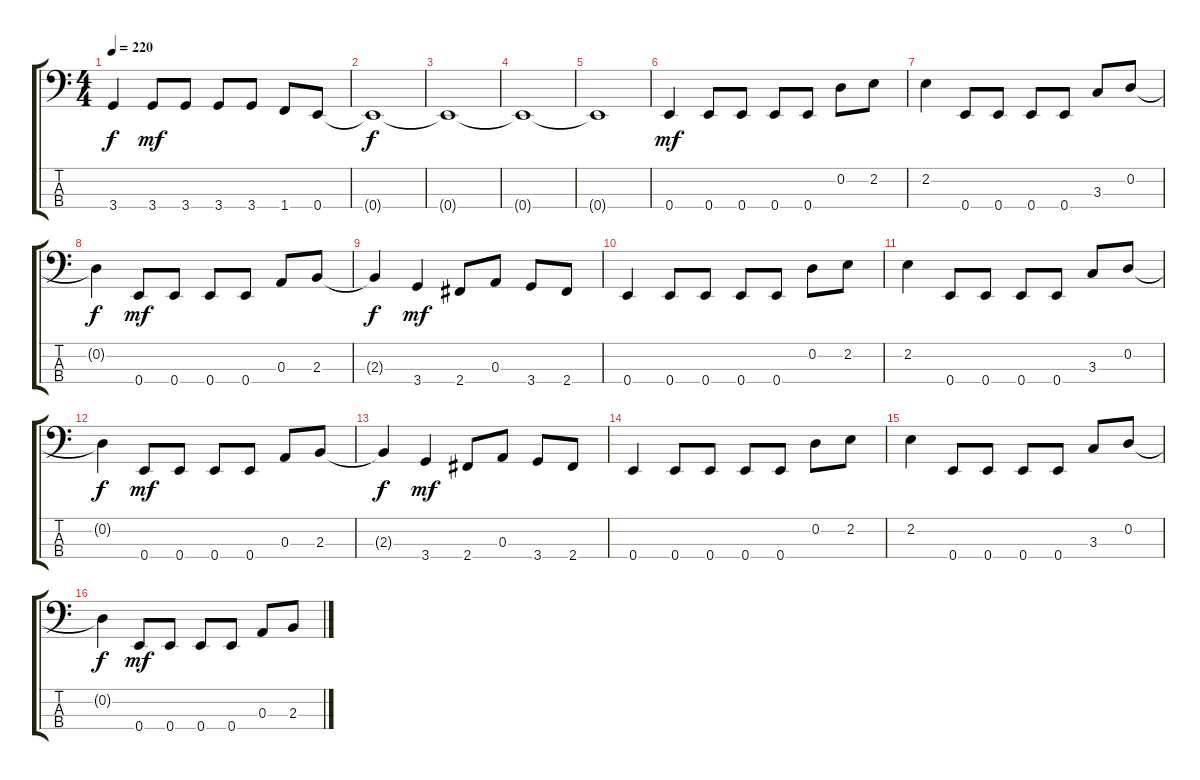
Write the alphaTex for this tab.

\track "" {instrument electricbassfinger}
\staff {score tabs}
\tuning (G2 D2 A1 E1) {hide}
\ts (4 4)
\tempo 220
\clef f4
\ks c
3.4{t}.4{dy f} 3.4.8{dy mf} 3.4.8 3.4.8 3.4.8 1.4.8 0.4.8 |
0.4{t}.1{dy f} |
0.4{t}.1 |
0.4{t}.1 |
0.4{t}.1 |
0.4.4{dy mf} 0.4.8 0.4.8 0.4.8 0.4.8 0.2.8 2.2.8 |
2.2.4 0.4.8 0.4.8 0.4.8 0.4.8 3.3.8 0.2.8 |
0.2{t}.4{dy f} 0.4.8{dy mf} 0.4.8 0.4.8 0.4.8 0.3.8 2.3.8 |
2.3{t}.4{dy f} 3.4.4{dy mf} 2.4.8 0.3.8 3.4.8 2.4.8 |
0.4.4 0.4.8 0.4.8 0.4.8 0.4.8 0.2.8 2.2.8 |
2.2.4 0.4.8 0.4.8 0.4.8 0.4.8 3.3.8 0.2.8 |
0.2{t}.4{dy f} 0.4.8{dy mf} 0.4.8 0.4.8 0.4.8 0.3.8 2.3.8 |
2.3{t}.4{dy f} 3.4.4{dy mf} 2.4.8 0.3.8 3.4.8 2.4.8 |
0.4.4 0.4.8 0.4.8 0.4.8 0.4.8 0.2.8 2.2.8 |
2.2.4 0.4.8 0.4.8 0.4.8 0.4.8 3.3.8 0.2.8 |
0.2{t}.4{dy f} 0.4.8{dy mf} 0.4.8 0.4.8 0.4.8 0.3.8 2.3.8
